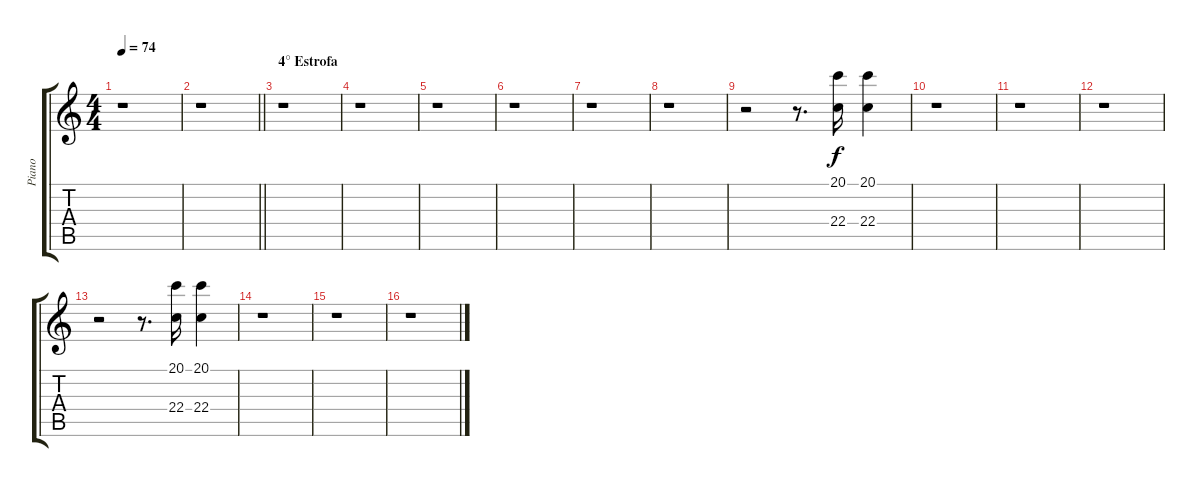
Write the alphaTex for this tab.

\track ("Piano" "Piano") {instrument acousticgrandpiano}
\staff {score tabs}
\tuning (E4 B3 G3 D3 A2 E2) {hide}
\ts (4 4)
\tempo 74
\clef g2
\ks c
r.1{dy f} |
\barLineRight lightlight
r.1 |
\section ("" "4° Estrofa")
r.1 |
r.1 |
r.1 |
r.1 |
r.1 |
r.1 |
r.2 r.8{d} (20.1 22.4).16 (20.1 22.4).4 |
r.1 |
r.1 |
r.1 |
r.2 r.8{d} (20.1 22.4).16 (20.1 22.4).4 |
r.1 |
r.1 |
r.1
